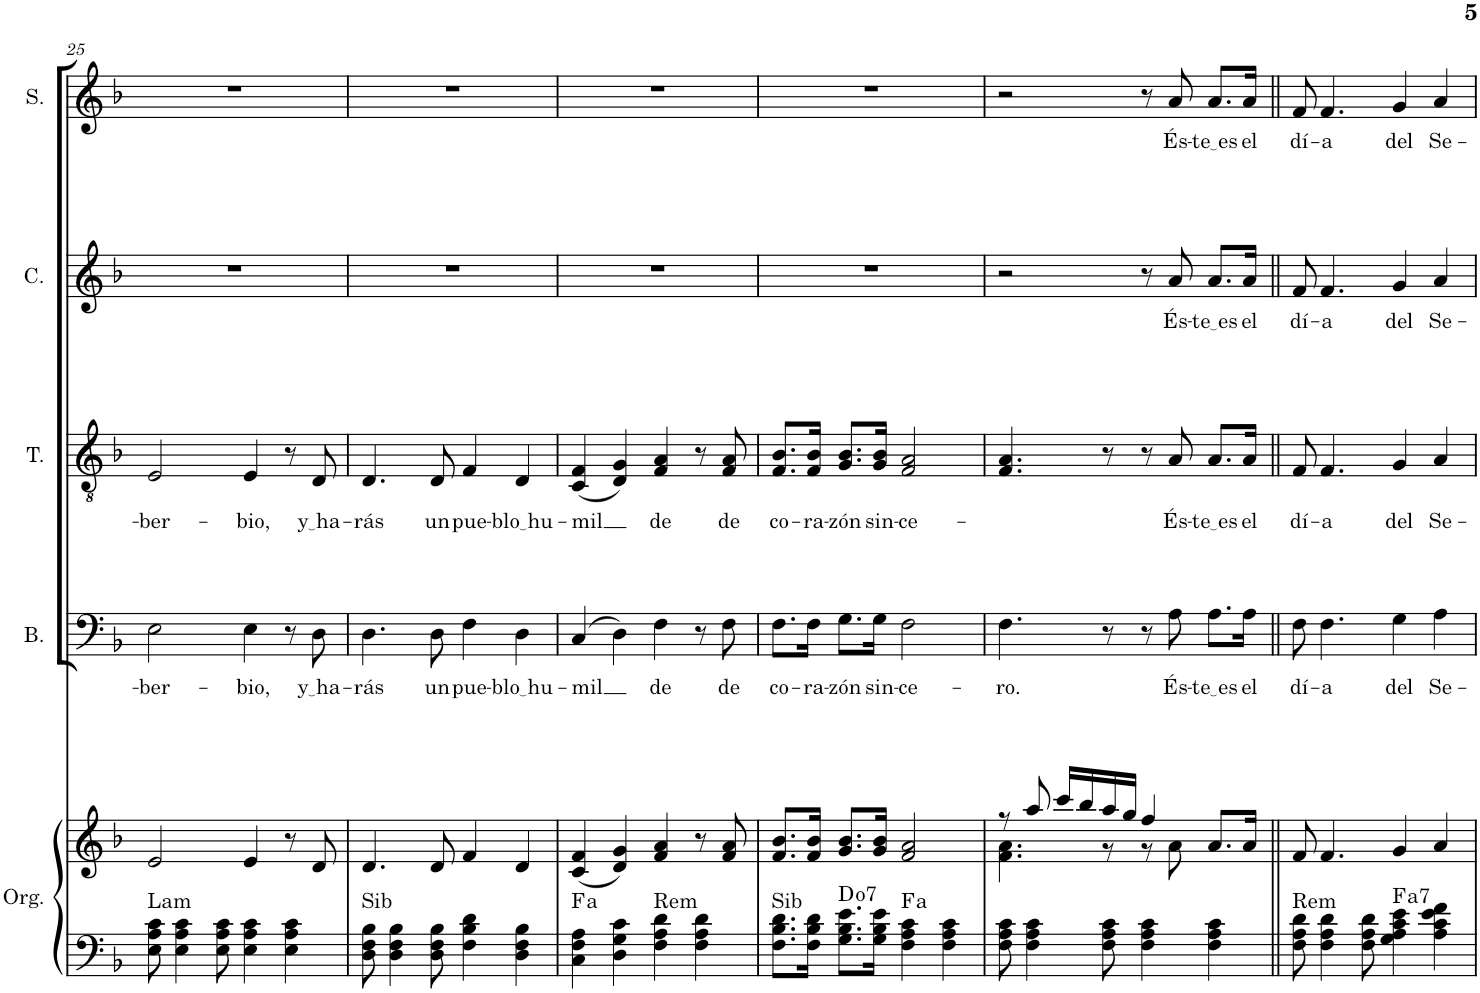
**kern	**kern	**harte	**kern	**text	**kern	**text	**kern	**text	**kern	**text
*part5	*part5	*part5	*part4	*part4	*part3	*part3	*part2	*part2	*part1	*part1
*staff6	*staff5	*	*staff4	*staff4	*staff3	*staff3	*staff2	*staff2	*staff1	*staff1
*I"Órgano	*	*	*I"Bajo	*	*I"Tenor	*	*I"Contralto	*	*I"Soprano	*
*	*	*	*I'B.	*	*I'T.	*	*I'C.	*	*I'S.	*
!!LO:PB:g=z
*clefF4	*clefG2	*	*clefF4	*	*clefGv2	*	*clefG2	*	*clefG2	*
*k[b-]	*k[b-]	*	*k[b-]	*	*k[b-]	*	*k[b-]	*	*k[b-]	*
*M4/4	*M4/4	*	*M4/4	*	*M4/4	*	*M4/4	*	*M4/4	*
=25	=25	=25	=25	=25	=25	=25	=25	=25	=25	=25
!	!	!LO:H:kt=Lam	!	!LO:LY:b	!	!LO:LY:b	!	!	!	!
8E\ 8A\ 8c\	2e/	N	2E\	-ber-	2E/	-ber-	1r	.	1r	.
4E\ 4A\ 4c\	.	.	.	.	.	.	.	.	.	.
8E\ 8A\ 8c\	.	.	.	.	.	.	.	.	.	.
!	!	!	!	!LO:LY:b	!	!LO:LY:b	!	!	!	!
4E\ 4A\ 4c\	4e/	.	4E\	-bio,	4E/	-bio,	.	.	.	.
4E\ 4A\ 4c\	8r	.	8r	.	8r	.	.	.	.	.
!	!	!	!	!LO:LY:b	!	!LO:LY:b	!	!	!	!
.	8d/	.	8D\	y ha	8D/	y ha	.	.	.	.
=26	=26	=26	=26	=26	=26	=26	=26	=26	=26	=26
!	!	!LO:H:kt=Sib	!	!LO:LY:b	!	!LO:LY:b	!	!	!	!
8D\ 8F\ 8B-\	4.d/	N	4.D\	-rás	4.D/	-rás	1r	.	1r	.
4D\ 4F\ 4B-\	.	.	.	.	.	.	.	.	.	.
!	!	!	!	!LO:LY:b	!	!LO:LY:b	!	!	!	!
8D\ 8F\ 8B-\	8d/	.	8D\	un	8D/	un	.	.	.	.
!	!	!	!	!LO:LY:b	!	!LO:LY:b	!	!	!	!
4F\ 4B-\ 4d\	4f/	.	4F\	pue-	4F/	pue-	.	.	.	.
!	!	!	!	!LO:LY:b	!	!LO:LY:b	!	!	!	!
4D\ 4F\ 4B-\	4d/	.	4D\	blo hu	4D/	blo hu	.	.	.	.
=27	=27	=27	=27	=27	=27	=27	=27	=27	=27	=27
!	!	!LO:H:kt=a	!	!LO:LY:b	!	!LO:LY:b	!	!	!	!
4C\ 4F\ 4A\	(4c/ 4f/	.	(4C/	-mil	(4C/ 4F/	-mil	1r	.	1r	.
4D\ 4G\ 4c\	4d/ 4g/)	.	4D\)	.	4D/ 4G/)	.	.	.	.	.
!	!	!LO:H:kt=Rem	!	!LO:LY:b	!	!LO:LY:b	!	!	!	!
4F\ 4A\ 4d\	4f/ 4a/	N	4F\	de	4F/ 4A/	de	.	.	.	.
4F\ 4A\ 4d\	8r	.	8r	.	8r	.	.	.	.	.
!	!	!	!	!LO:LY:b	!	!LO:LY:b	!	!	!	!
.	8f/ 8a/	.	8F\	de	8F/ 8A/	de	.	.	.	.
=28	=28	=28	=28	=28	=28	=28	=28	=28	=28	=28
!	!	!LO:H:kt=Sib	!	!LO:LY:b	!	!LO:LY:b	!	!	!	!
8.F\ 8.B-\ 8.d\L	8.f/ 8.b-/L	N	8.F\L	co-	8.F/ 8.B-/L	co-	1r	.	1r	.
!	!	!	!	!LO:LY:b	!	!LO:LY:b	!	!	!	!
16F\ 16B-\ 16d\Jk	16f/ 16b-/Jk	.	16F\Jk	-ra-	16F/ 16B-/Jk	-ra-	.	.	.	.
!	!	!LO:H:kt=7	!	!LO:LY:b	!	!LO:LY:b	!	!	!	!
8.G\ 8.B-\ 8.e\L	8.g/ 8.b-/L	D:dim7	8.G\L	-zón	8.G/ 8.B-/L	-zón	.	.	.	.
!	!	!	!	!LO:LY:b	!	!LO:LY:b	!	!	!	!
16G\ 16B-\ 16e\Jk	16g/ 16b-/Jk	.	16G\Jk	sin-	16G/ 16B-/Jk	sin-	.	.	.	.
!	!	!LO:H:kt=a	!	!LO:LY:b	!	!LO:LY:b	!	!	!	!
4F\ 4A\ 4c\	2f/ 2a/	.	2F\	-ce-	2F/ 2A/	-ce-	.	.	.	.
4F\ 4A\ 4c\	.	.	.	.	.	.	.	.	.	.
=29	=29	=29	=29	=29	=29	=29	=29	=29	=29	=29
*	*^	*	*	*	*	*	*	*	*	*
!	!	!	!	!	!LO:LY:b	!	!	!	!	!	!
8F\ 8A\ 8c\	8r	4.f\ 4.a\	.	4.F\	-ro.	4.F/ 4.A/	.	2r	.	2r	.
4F\ 4A\ 4c\	8aa/	.	.	.	.	.	.	.	.	.	.
.	16ccc/LL	.	.	.	.	.	.	.	.	.	.
.	16bb-/	.	.	.	.	.	.	.	.	.	.
8F\ 8A\ 8c\	16aa/	8r	.	8r	.	8r	.	.	.	.	.
.	16gg/JJ	.	.	.	.	.	.	.	.	.	.
4F\ 4A\ 4c\	4ff/	8r	.	8r	.	8r	.	8r	.	8r	.
!	!	!	!	!	!LO:LY:b	!	!LO:LY:b	!	!LO:LY:b	!	!LO:LY:b
.	.	8a\	.	8A\	És-	8A/	És-	8a/	És-	8a/	És-
!	!	!	!	!	!LO:LY:b	!	!LO:LY:b	!	!LO:LY:b	!	!LO:LY:b
4F\ 4A\ 4c\	8.a/L	4ryy	.	8.A\L	te es	8.A/L	te es	8.a/L	te es	8.a/L	te es
!	!	!	!	!	!LO:LY:b	!	!LO:LY:b	!	!LO:LY:b	!	!LO:LY:b
.	16a/Jk	.	.	16A\Jk	el	16A/Jk	el	16a/Jk	el	16a/Jk	el
*	*v	*v	*	*	*	*	*	*	*	*	*
=30||	=30||	=30||	=30||	=30||	=30||	=30||	=30||	=30||	=30||	=30||
!	!	!LO:H:kt=Rem	!	!LO:LY:b	!	!LO:LY:b	!	!LO:LY:b	!	!LO:LY:b
8F\ 8A\ 8d\	8f/	N	8F\	dí-	8F/	dí-	8f/	dí-	8f/	dí-
!	!	!	!	!LO:LY:b	!	!LO:LY:b	!	!LO:LY:b	!	!LO:LY:b
4F\ 4A\ 4d\	4.f/	.	4.F\	-a	4.F/	-a	4.f/	-a	4.f/	-a
8F\ 8A\ 8d\	.	.	.	.	.	.	.	.	.	.
!	!	!LO:H:kt=a	!	!LO:LY:b	!	!LO:LY:b	!	!LO:LY:b	!	!LO:LY:b
4G\ 4A\ 4c\ 4e\	4g/	.	4G\	del	4G/	del	4g/	del	4g/	del
!	!	!	!	!LO:LY:b	!	!LO:LY:b	!	!LO:LY:b	!	!LO:LY:b
4A\ 4c\ 4e\ 4f\	4a/	.	4A\	Se-	4A/	Se-	4a/	Se-	4a/	Se-
=	=	=	=	=	=	=	=	=	=	=
*-	*-	*-	*-	*-	*-	*-	*-	*-	*-	*-
